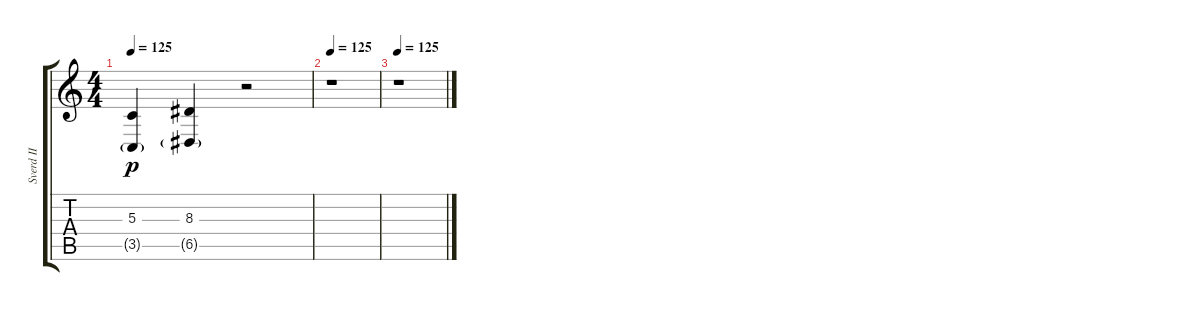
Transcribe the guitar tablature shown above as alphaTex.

\track ("Sverd II" "Sverd II") {instrument stringensemble1}
\staff {score tabs}
\tuning (E4 B3 G3 D3 A2 E2) {hide}
\ts (4 4)
\tempo 125
\clef g2
\ks c
(5.3 3.5{g}).4{dy p volume 14 instrument choiraahs} (8.3 6.5{g}).4 r.2 |
\tempo 125
r.1 |
\tempo 125
r.1
